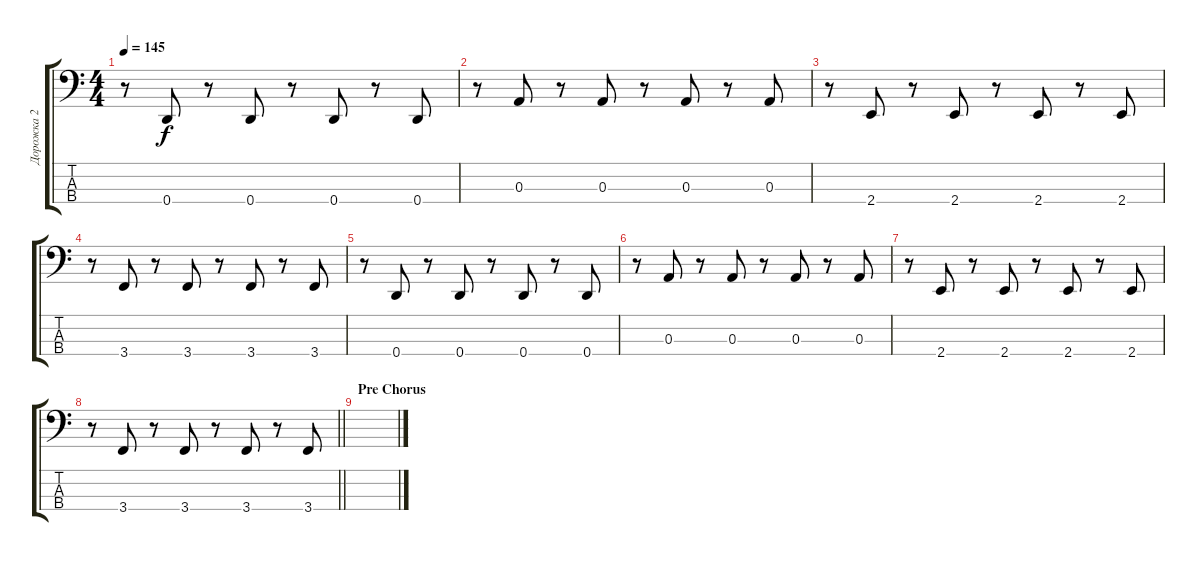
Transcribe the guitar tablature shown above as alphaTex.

\track ("Дорожка 2" "Дорожка 2") {instrument electricbassfinger}
\staff {score tabs}
\tuning (G2 D2 A1 D1) {hide}
\ts (4 4)
\tempo 145
\clef f4
\ks c
r.8{dy f} 0.4.8 r.8 0.4.8 r.8 0.4.8 r.8 0.4.8 |
r.8 0.3.8 r.8 0.3.8 r.8 0.3.8 r.8 0.3.8 |
r.8 2.4.8 r.8 2.4.8 r.8 2.4.8 r.8 2.4.8 |
r.8 3.4.8 r.8 3.4.8 r.8 3.4.8 r.8 3.4.8 |
r.8 0.4.8 r.8 0.4.8 r.8 0.4.8 r.8 0.4.8 |
r.8 0.3.8 r.8 0.3.8 r.8 0.3.8 r.8 0.3.8 |
r.8 2.4.8 r.8 2.4.8 r.8 2.4.8 r.8 2.4.8 |
\barLineRight lightlight
r.8 3.4.8 r.8 3.4.8 r.8 3.4.8 r.8 3.4.8 |
\section ("" "Pre Chorus")
